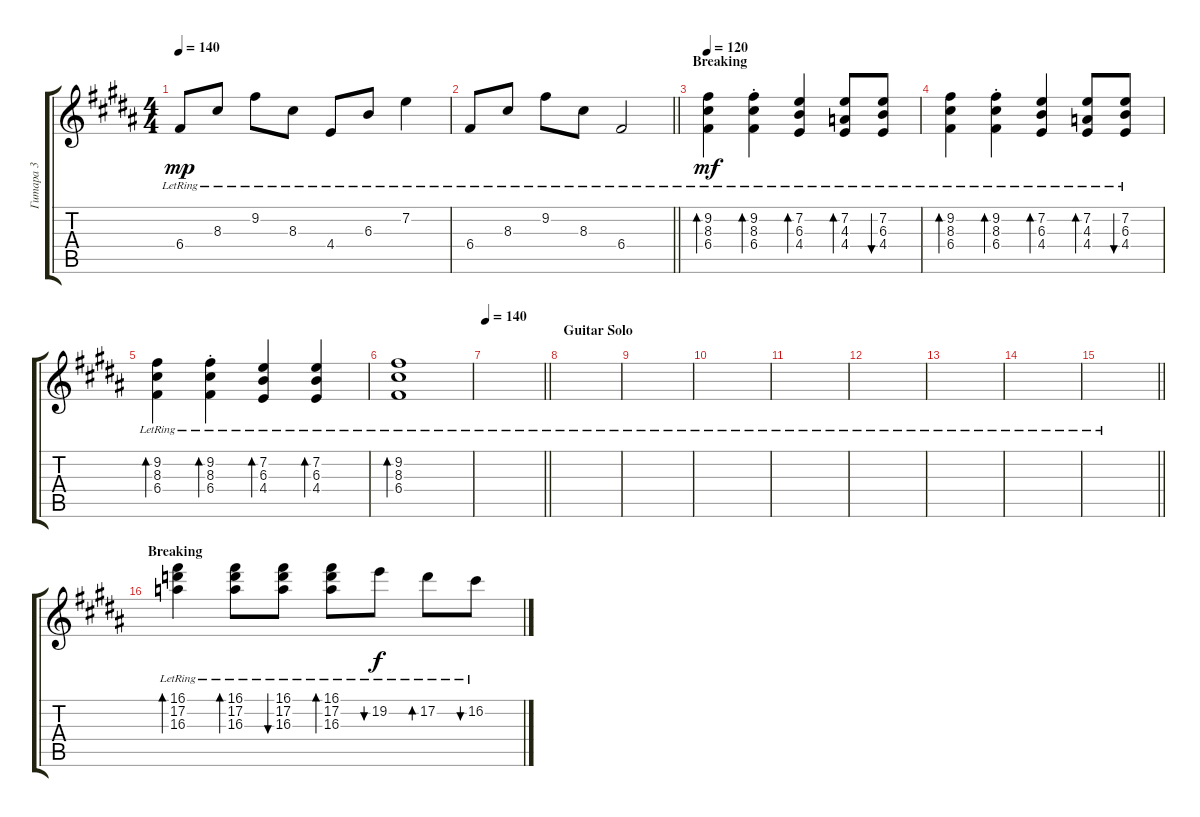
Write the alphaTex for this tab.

\track ("Гитара 3" "Гитара 3") {instrument acousticguitarsteel}
\staff {score tabs}
\tuning (D4 A3 F3 C3 G2 D2) {hide}
\ts (4 4)
\tempo 140
\clef g2
\ks g#minor
6.4{lr}.8{dy mp} 8.3{lr}.8 9.2{lr}.8 8.3{lr}.8 4.4{lr}.8 6.3{lr}.8 7.2{lr}.4 |
\barLineRight lightlight
6.4{lr}.8 8.3{lr}.8 9.2{lr}.8 8.3{lr}.8 6.4{lr}.2 |
\section ("" "Breaking")
\tempo 120
(9.2{lr} 8.3{lr} 6.4{lr}).4{bd 120 dy mf} (9.2{st lr} 8.3{st lr} 6.4{st lr}).4{bd 60} (7.2{lr} 6.3{lr} 4.4{lr}).4{bd 60} (7.2{lr} 4.3{lr} 4.4{lr}).8{bd 60} (7.2{lr} 6.3{lr} 4.4{lr}).8{bu 60} |
(9.2{lr} 8.3{lr} 6.4{lr}).4{bd 60} (9.2{st lr} 8.3{st lr} 6.4{st lr}).4{bd 60} (7.2{lr} 6.3{lr} 4.4{lr}).4{bd 60} (7.2{lr} 4.3{lr} 4.4{lr}).8{bd 60} (7.2{lr} 6.3{lr} 4.4{lr}).8{bu 60} |
(9.2{lr} 8.3{lr} 6.4{lr}).4{bd 120} (9.2{st lr} 8.3{st lr} 6.4{st lr}).4{bd 60} (7.2{lr} 6.3{lr} 4.4{lr}).4{bd 60} (7.2{lr} 6.3{lr} 4.4{lr}).4{bd 60} |
(9.2{lr} 8.3{lr} 6.4{lr}).1{bd 480} |
\tempo 140
\barLineRight lightlight
|
\section ("" "Guitar Solo")
|
|
|
|
|
|
|
\barLineRight lightlight
|
\section ("" "Breaking")
(16.1{lr} 17.2{lr} 16.3{lr}).4{bd 120} (16.1{lr} 17.2{lr} 16.3{lr}).8{bd 120} (16.1{lr} 17.2{lr} 16.3{lr}).8{bu 120} (16.1{lr} 17.2{lr} 16.3{lr}).8{bd 120} 19.2{lr}.8{bu 60 dy f} 17.2{lr}.8{bd 60} 16.2{lr}.8{bu 60}
